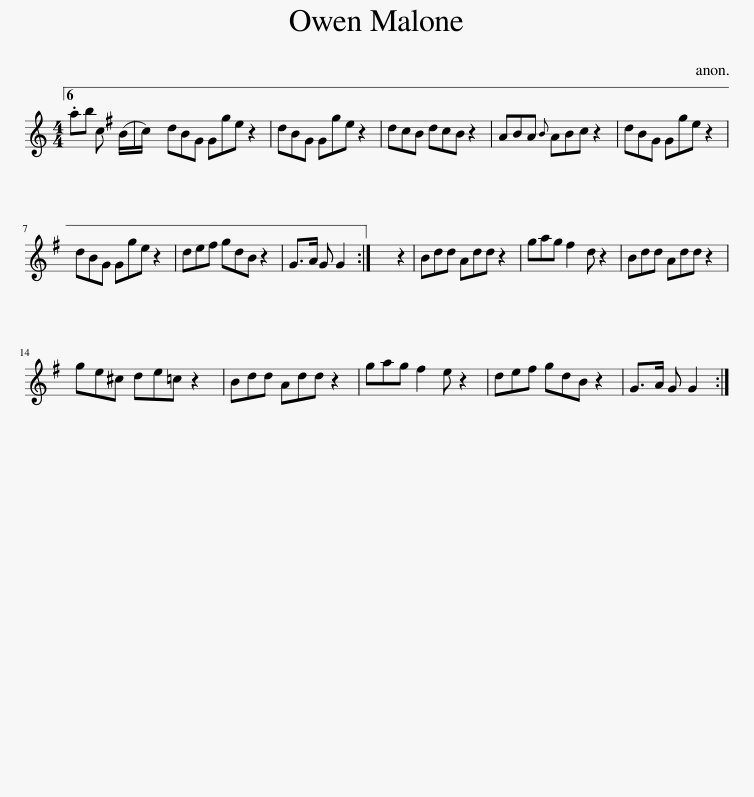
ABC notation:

X:1
L:1/8
M:4/4
I:linebreak $
K:C
V:1 treble
V:1
 .ab c (B/c/) | dBG Gge z2 | dBG Gge z2 | dcB dcB z2 | ABA{B} ABc z2 | %5
 dBG Gge z2 |$ dBG Gge z2 | de^f gdB z2 | G>A G G2 :| x8 | %10
 Bdd Add z2 | gag ^f2 d z2 | Bdd Add z2 |$ ge^c de=c z2 | Bdd Add z2 | %15
 gag ^f2 e z2 | de^f gdB z2 | G>A G G2 :| %18
